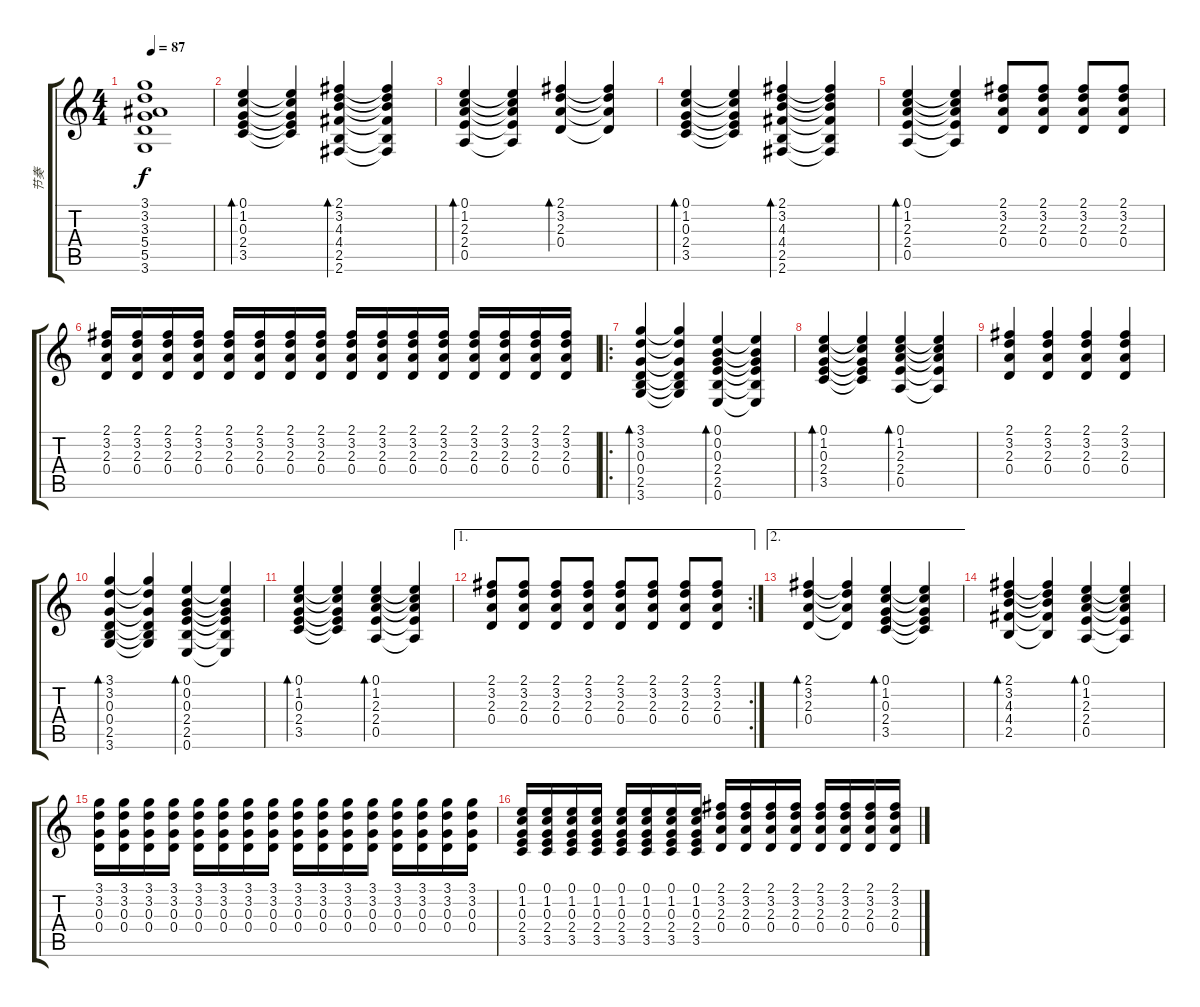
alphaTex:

\track ("节奏" "节奏") {instrument electricguitarclean}
\staff {score tabs}
\tuning (E4 B3 G3 D3 A2 E2) {hide}
\ts (4 4)
\tempo 87
\clef g2
\ks c
(3.1{t} 3.2{t} 3.3{t} 5.4{t} 5.5{t} 3.6{t}).1{dy f} |
(0.1 1.2 0.3 2.4 3.5).4{bd 480} (0.1{t} 1.2{t} 0.3{t} 2.4{t} 3.5{t}).4 (2.1 3.2 4.3 4.4 2.5 2.6).4{bd 480} (2.1{t} 3.2{t} 4.3{t} 4.4{t} 2.5{t} 2.6{t}).4 |
(0.1 1.2 2.3 2.4 0.5).4{bd 480} (0.1{t} 1.2{t} 2.3{t} 2.4{t} 0.5{t}).4 (2.1 3.2 2.3 0.4).4{bd 480} (2.1{t} 3.2{t} 2.3{t} 0.4{t}).4 |
(0.1 1.2 0.3 2.4 3.5).4{bd 480} (0.1{t} 1.2{t} 0.3{t} 2.4{t} 3.5{t}).4 (2.1 3.2 4.3 4.4 2.5 2.6).4{bd 480} (2.1{t} 3.2{t} 4.3{t} 4.4{t} 2.5{t} 2.6{t}).4 |
(0.1 1.2 2.3 2.4 0.5).4{bd 480} (0.1{t} 1.2{t} 2.3{t} 2.4{t} 0.5{t}).4 (2.1 3.2 2.3 0.4).8 (2.1 3.2 2.3 0.4).8 (2.1 3.2 2.3 0.4).8 (2.1 3.2 2.3 0.4).8 |
(2.1 3.2 2.3 0.4).16 (2.1 3.2 2.3 0.4).16 (2.1 3.2 2.3 0.4).16 (2.1 3.2 2.3 0.4).16 (2.1 3.2 2.3 0.4).16 (2.1 3.2 2.3 0.4).16 (2.1 3.2 2.3 0.4).16 (2.1 3.2 2.3 0.4).16 (2.1 3.2 2.3 0.4).16 (2.1 3.2 2.3 0.4).16 (2.1 3.2 2.3 0.4).16 (2.1 3.2 2.3 0.4).16 (2.1 3.2 2.3 0.4).16 (2.1 3.2 2.3 0.4).16 (2.1 3.2 2.3 0.4).16 (2.1 3.2 2.3 0.4).16 |
\ro
(3.1 3.2 0.3 0.4 2.5 3.6).4{bd 480} (3.1{t} 3.2{t} 0.3{t} 0.4{t} 2.5{t} 3.6{t}).4 (0.1 0.2 0.3 2.4 2.5 0.6).4{bd 480} (0.1{t} 0.2{t} 0.3{t} 2.4{t} 2.5{t} 0.6{t}).4 |
(0.1 1.2 0.3 2.4 3.5).4{bd 480} (0.1{t} 1.2{t} 0.3{t} 2.4{t} 3.5{t}).4 (0.1 1.2 2.3 2.4 0.5).4{bd 480} (0.1{t} 1.2{t} 2.3{t} 2.4{t} 0.5{t}).4 |
(2.1 3.2 2.3 0.4).4 (2.1 3.2 2.3 0.4).4 (2.1 3.2 2.3 0.4).4 (2.1 3.2 2.3 0.4).4 |
(3.1 3.2 0.3 0.4 2.5 3.6).4{bd 480} (3.1{t} 3.2{t} 0.3{t} 0.4{t} 2.5{t} 3.6{t}).4 (0.1 0.2 0.3 2.4 2.5 0.6).4{bd 480} (0.1{t} 0.2{t} 0.3{t} 2.4{t} 2.5{t} 0.6{t}).4 |
(0.1 1.2 0.3 2.4 3.5).4{bd 480} (0.1{t} 1.2{t} 0.3{t} 2.4{t} 3.5{t}).4 (0.1 1.2 2.3 2.4 0.5).4{bd 480} (0.1{t} 1.2{t} 2.3{t} 2.4{t} 0.5{t}).4 |
\ae 1
\rc 2
(2.1 3.2 2.3 0.4).8 (2.1 3.2 2.3 0.4).8 (2.1 3.2 2.3 0.4).8 (2.1 3.2 2.3 0.4).8 (2.1 3.2 2.3 0.4).8 (2.1 3.2 2.3 0.4).8 (2.1 3.2 2.3 0.4).8 (2.1 3.2 2.3 0.4).8 |
\ae 2
(2.1 3.2 2.3 0.4).4{bd 480} (2.1{t} 3.2{t} 2.3{t} 0.4{t}).4 (0.1 1.2 0.3 2.4 3.5).4{bd 480} (0.1{t} 1.2{t} 0.3{t} 2.4{t} 3.5{t}).4 |
(2.1 3.2 4.3 4.4 2.5).4{bd 480} (2.1{t} 3.2{t} 4.3{t} 4.4{t} 2.5{t}).4 (0.1 1.2 2.3 2.4 0.5).4{bd 480} (0.1{t} 1.2{t} 2.3{t} 2.4{t} 0.5{t}).4 |
(3.1 3.2 0.3 0.4).16 (3.1 3.2 0.3 0.4).16 (3.1 3.2 0.3 0.4).16 (3.1 3.2 0.3 0.4).16 (3.1 3.2 0.3 0.4).16 (3.1 3.2 0.3 0.4).16 (3.1 3.2 0.3 0.4).16 (3.1 3.2 0.3 0.4).16 (3.1 3.2 0.3 0.4).16 (3.1 3.2 0.3 0.4).16 (3.1 3.2 0.3 0.4).16 (3.1 3.2 0.3 0.4).16 (3.1 3.2 0.3 0.4).16 (3.1 3.2 0.3 0.4).16 (3.1 3.2 0.3 0.4).16 (3.1 3.2 0.3 0.4).16 |
(0.1 1.2 0.3 2.4 3.5).16 (0.1 1.2 0.3 2.4 3.5).16 (0.1 1.2 0.3 2.4 3.5).16 (0.1 1.2 0.3 2.4 3.5).16 (0.1 1.2 0.3 2.4 3.5).16 (0.1 1.2 0.3 2.4 3.5).16 (0.1 1.2 0.3 2.4 3.5).16 (0.1 1.2 0.3 2.4 3.5).16 (2.1 3.2 2.3 0.4).16 (2.1 3.2 2.3 0.4).16 (2.1 3.2 2.3 0.4).16 (2.1 3.2 2.3 0.4).16 (2.1 3.2 2.3 0.4).16 (2.1 3.2 2.3 0.4).16 (2.1 3.2 2.3 0.4).16 (2.1 3.2 2.3 0.4).16
